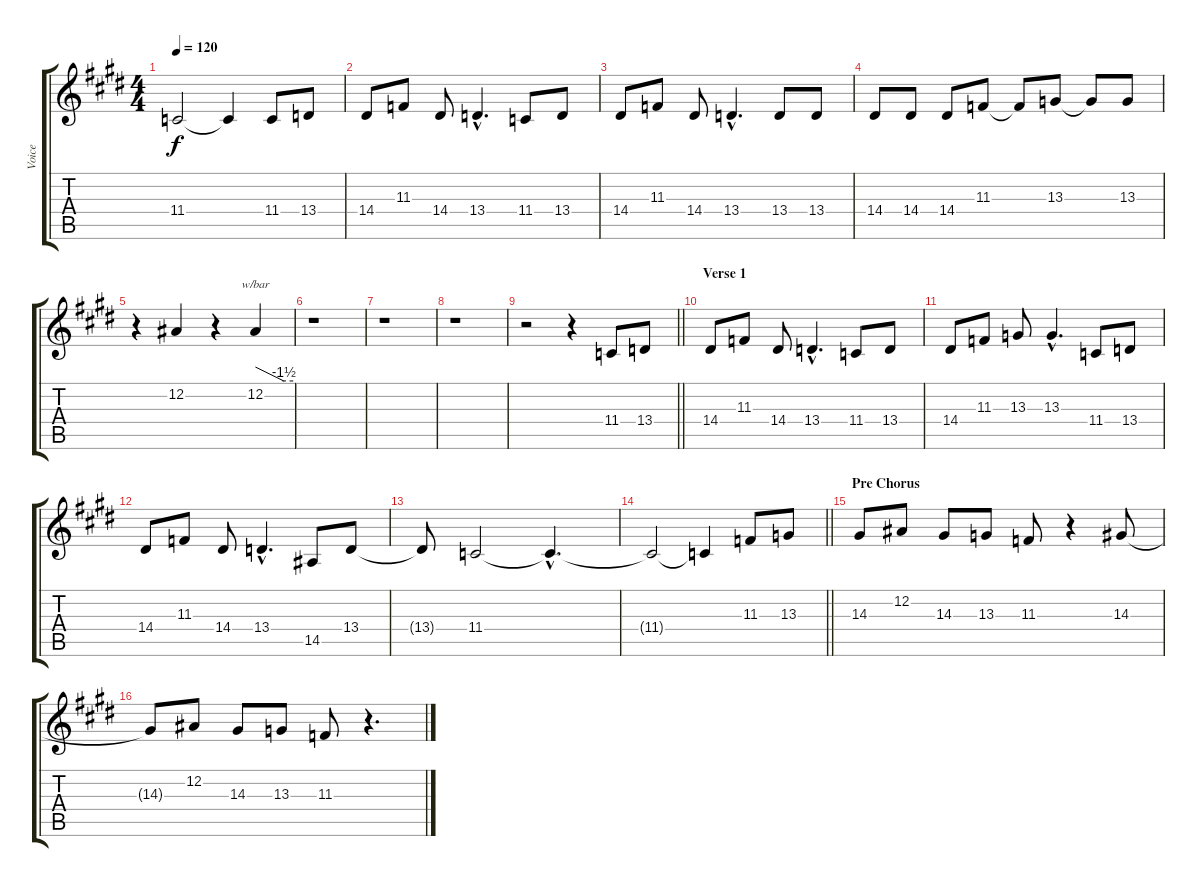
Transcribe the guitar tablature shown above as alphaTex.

\track ("Voice" "Voice") {instrument cello}
\staff {score tabs}
\tuning (Eb4 Bb3 Gb3 Db3 Ab2 Eb2) {hide}
\ts (4 4)
\tempo 120
\clef g2
\ks e
11.4{t}.2{dy f} 11.4{t}.4 11.4.8 13.4.8 |
14.4.8 11.3.8 14.4.8 13.4{hac}.4{d} 11.4.8 13.4.8 |
14.4.8 11.3.8 14.4.8 13.4{hac}.4{d} 13.4.8 13.4.8 |
14.4.8 14.4.8 14.4.8 11.3.8 11.3{t}.8 13.3.8 13.3{t}.8 13.3.8 |
r.4 12.2.4 r.4 12.2.4{tbe (custom default 0 0 45 -6 60 -6)} |
r.1 |
r.1 |
r.1 |
\barLineRight lightlight
r.2 r.4 11.4.8 13.4.8 |
\section ("" "Verse 1")
14.4.8 11.3.8 14.4.8 13.4{hac}.4{d} 11.4.8 13.4.8 |
14.4.8 11.3.8 13.3.8 13.3{hac}.4{d} 11.4.8 13.4.8 |
14.4.8 11.3.8 14.4.8 13.4{hac}.4{d} 14.5.8 13.4.8 |
13.4{t}.8 11.4.2 11.4{hac t}.4{d} |
\barLineRight lightlight
11.4{t}.2 11.4{t}.4 11.3.8 13.3.8 |
\section ("" "Pre Chorus")
14.3.8 12.2.8 14.3.8 13.3.8 11.3.8 r.4 14.3.8 |
14.3{t}.8 12.2.8 14.3.8 13.3.8 11.3.8 r.4{d}
